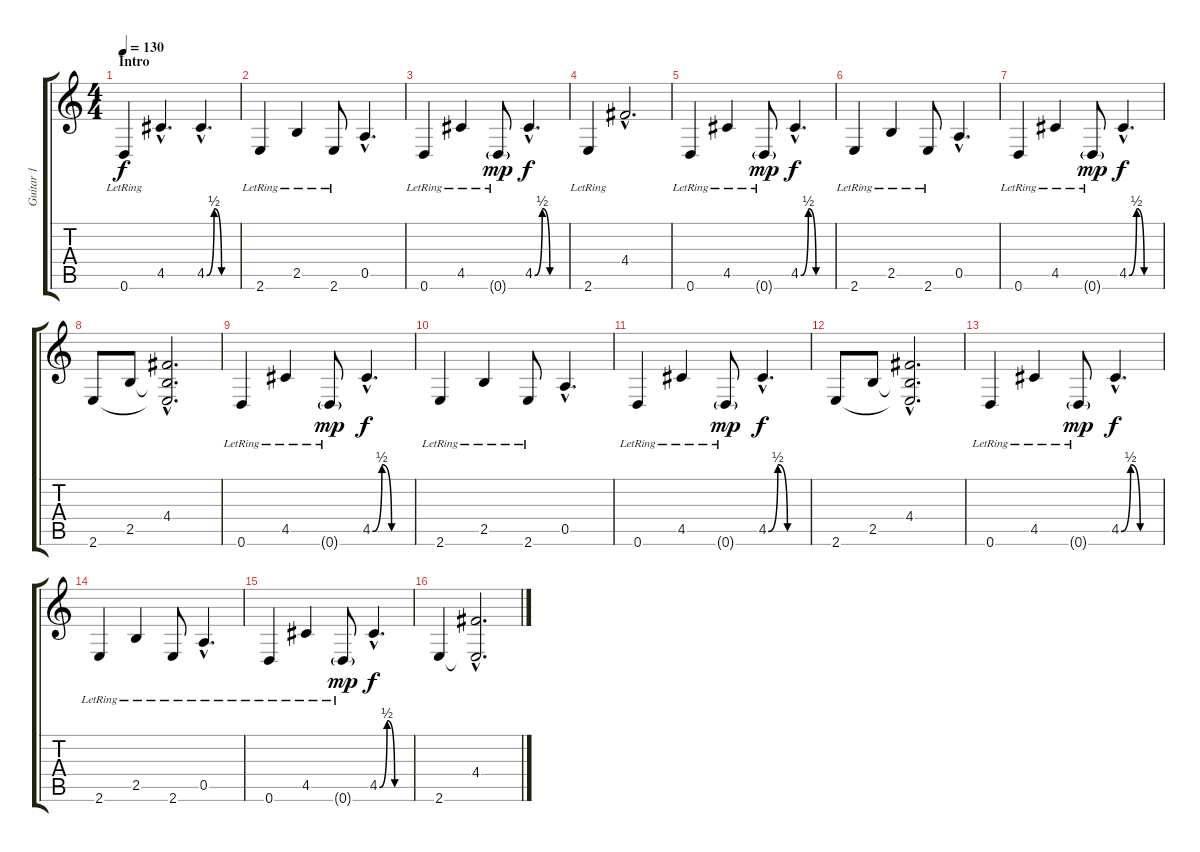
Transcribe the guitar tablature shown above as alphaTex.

\track ("Guitar 1" "Guitar 1") {instrument electricguitarclean}
\staff {score tabs}
\tuning (E4 B3 G3 D3 A2 D2) {hide}
\ts (4 4)
\section ("" "Intro")
\tempo 130
\clef g2
\ks c
0.6{lr}.4{dy f instrument electricguitarclean} 4.5{hac}.4{d} 4.5{be (custom 0 0 15 2 30 0 45 0 60 0) hac}.4{d} |
2.6{lr}.4 2.5{lr}.4 2.6{lr}.8 0.5{hac}.4{d} |
0.6{lr}.4 4.5{lr}.4 0.6{g lr}.8{dy mp} 4.5{be (custom 0 0 15 2 30 0 45 0 60 0) hac}.4{d dy f} |
2.6{lr}.4 4.4{hac}.2{d} |
0.6{lr}.4 4.5{lr}.4 0.6{g lr}.8{dy mp} 4.5{be (custom 0 0 15 2 30 0 45 0 60 0) hac}.4{d dy f} |
2.6{lr}.4 2.5{lr}.4 2.6{lr}.8 0.5{hac}.4{d} |
0.6{lr}.4 4.5{lr}.4 0.6{g lr}.8{dy mp} 4.5{be (custom 0 0 15 2 30 0 45 0 60 0) hac}.4{d dy f} |
2.6.8 2.5.8 (4.4{hac} 2.5{hac t} 2.6{hac t}).2{d} |
0.6{lr}.4 4.5{lr}.4 0.6{g lr}.8{dy mp} 4.5{be (custom 0 0 15 2 30 0 45 0 60 0) hac}.4{d dy f} |
2.6{lr}.4 2.5{lr}.4 2.6{lr}.8 0.5{hac}.4{d} |
0.6{lr}.4 4.5{lr}.4 0.6{g lr}.8{dy mp} 4.5{be (custom 0 0 15 2 30 0 45 0 60 0) hac}.4{d dy f} |
2.6.8 2.5.8 (4.4{hac} 2.5{hac t} 2.6{hac t}).2{d} |
0.6{lr}.4 4.5{lr}.4 0.6{g lr}.8{dy mp} 4.5{be (custom 0 0 15 2 30 0 45 0 60 0) hac}.4{d dy f} |
2.6{lr}.4 2.5{lr}.4 2.6{lr}.8 0.5{hac lr}.4{d} |
0.6{lr}.4 4.5{lr}.4 0.6{g lr}.8{dy mp} 4.5{be (custom 0 0 15 2 30 0 45 0 60 0) hac}.4{d dy f} |
2.6.4 (4.4{hac} 2.6{hac t}).2{d}
